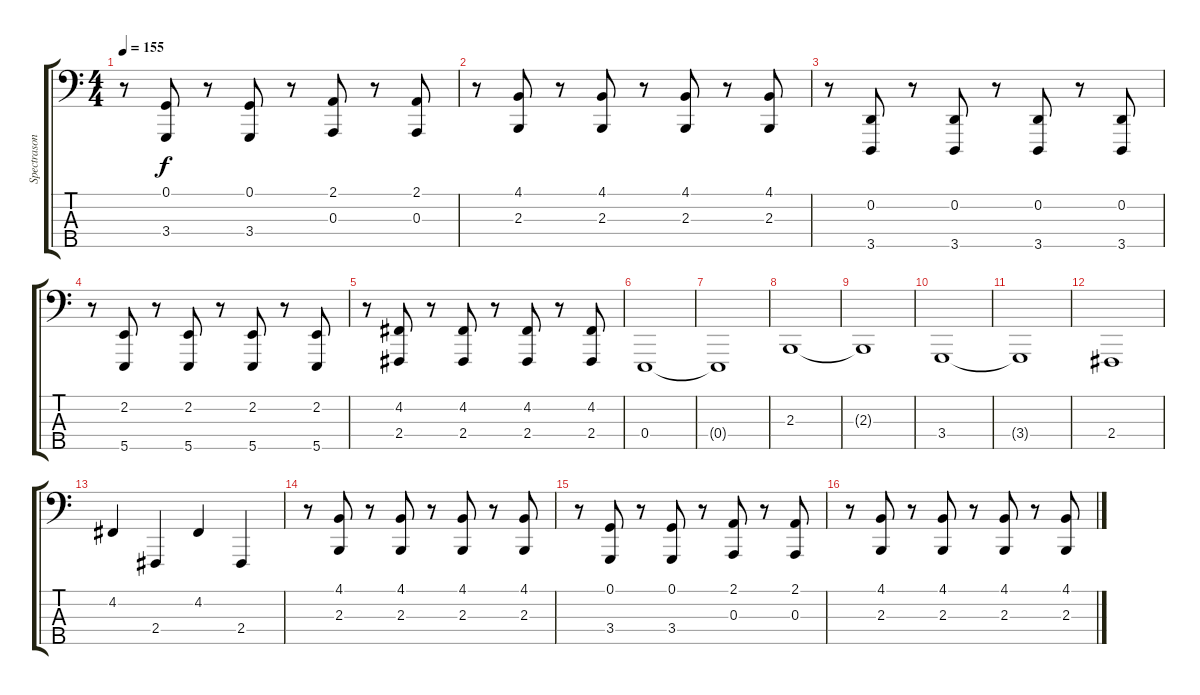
\track ("Spectrasonics Omnisphere" "Spectrason") {instrument lead2sawtooth}
\staff {score tabs}
\tuning (G2 D2 A1 E1 B0) {hide}
\ts (4 4)
\tempo 155
\clef f4
\ks c
r.8{dy f} (0.1 3.4).8 r.8 (0.1 3.4).8 r.8 (2.1 0.3).8 r.8 (2.1 0.3).8 |
r.8 (4.1 2.3).8 r.8 (4.1 2.3).8 r.8 (4.1 2.3).8 r.8 (4.1 2.3).8 |
r.8 (0.2 3.5).8 r.8 (0.2 3.5).8 r.8 (0.2 3.5).8 r.8 (0.2 3.5).8 |
r.8 (2.2 5.5).8 r.8 (2.2 5.5).8 r.8 (2.2 5.5).8 r.8 (2.2 5.5).8 |
r.8 (4.2 2.4).8 r.8 (4.2 2.4).8 r.8 (4.2 2.4).8 r.8 (4.2 2.4).8 |
0.4.1 |
0.4{t}.1 |
2.3.1 |
2.3{t}.1 |
3.4.1 |
3.4{t}.1 |
2.4.1 |
4.2.4 2.4.4 4.2.4 2.4.4 |
r.8 (4.1 2.3).8 r.8 (4.1 2.3).8 r.8 (4.1 2.3).8 r.8 (4.1 2.3).8 |
r.8 (0.1 3.4).8 r.8 (0.1 3.4).8 r.8 (2.1 0.3).8 r.8 (2.1 0.3).8 |
r.8 (4.1 2.3).8 r.8 (4.1 2.3).8 r.8 (4.1 2.3).8 r.8 (4.1 2.3).8
